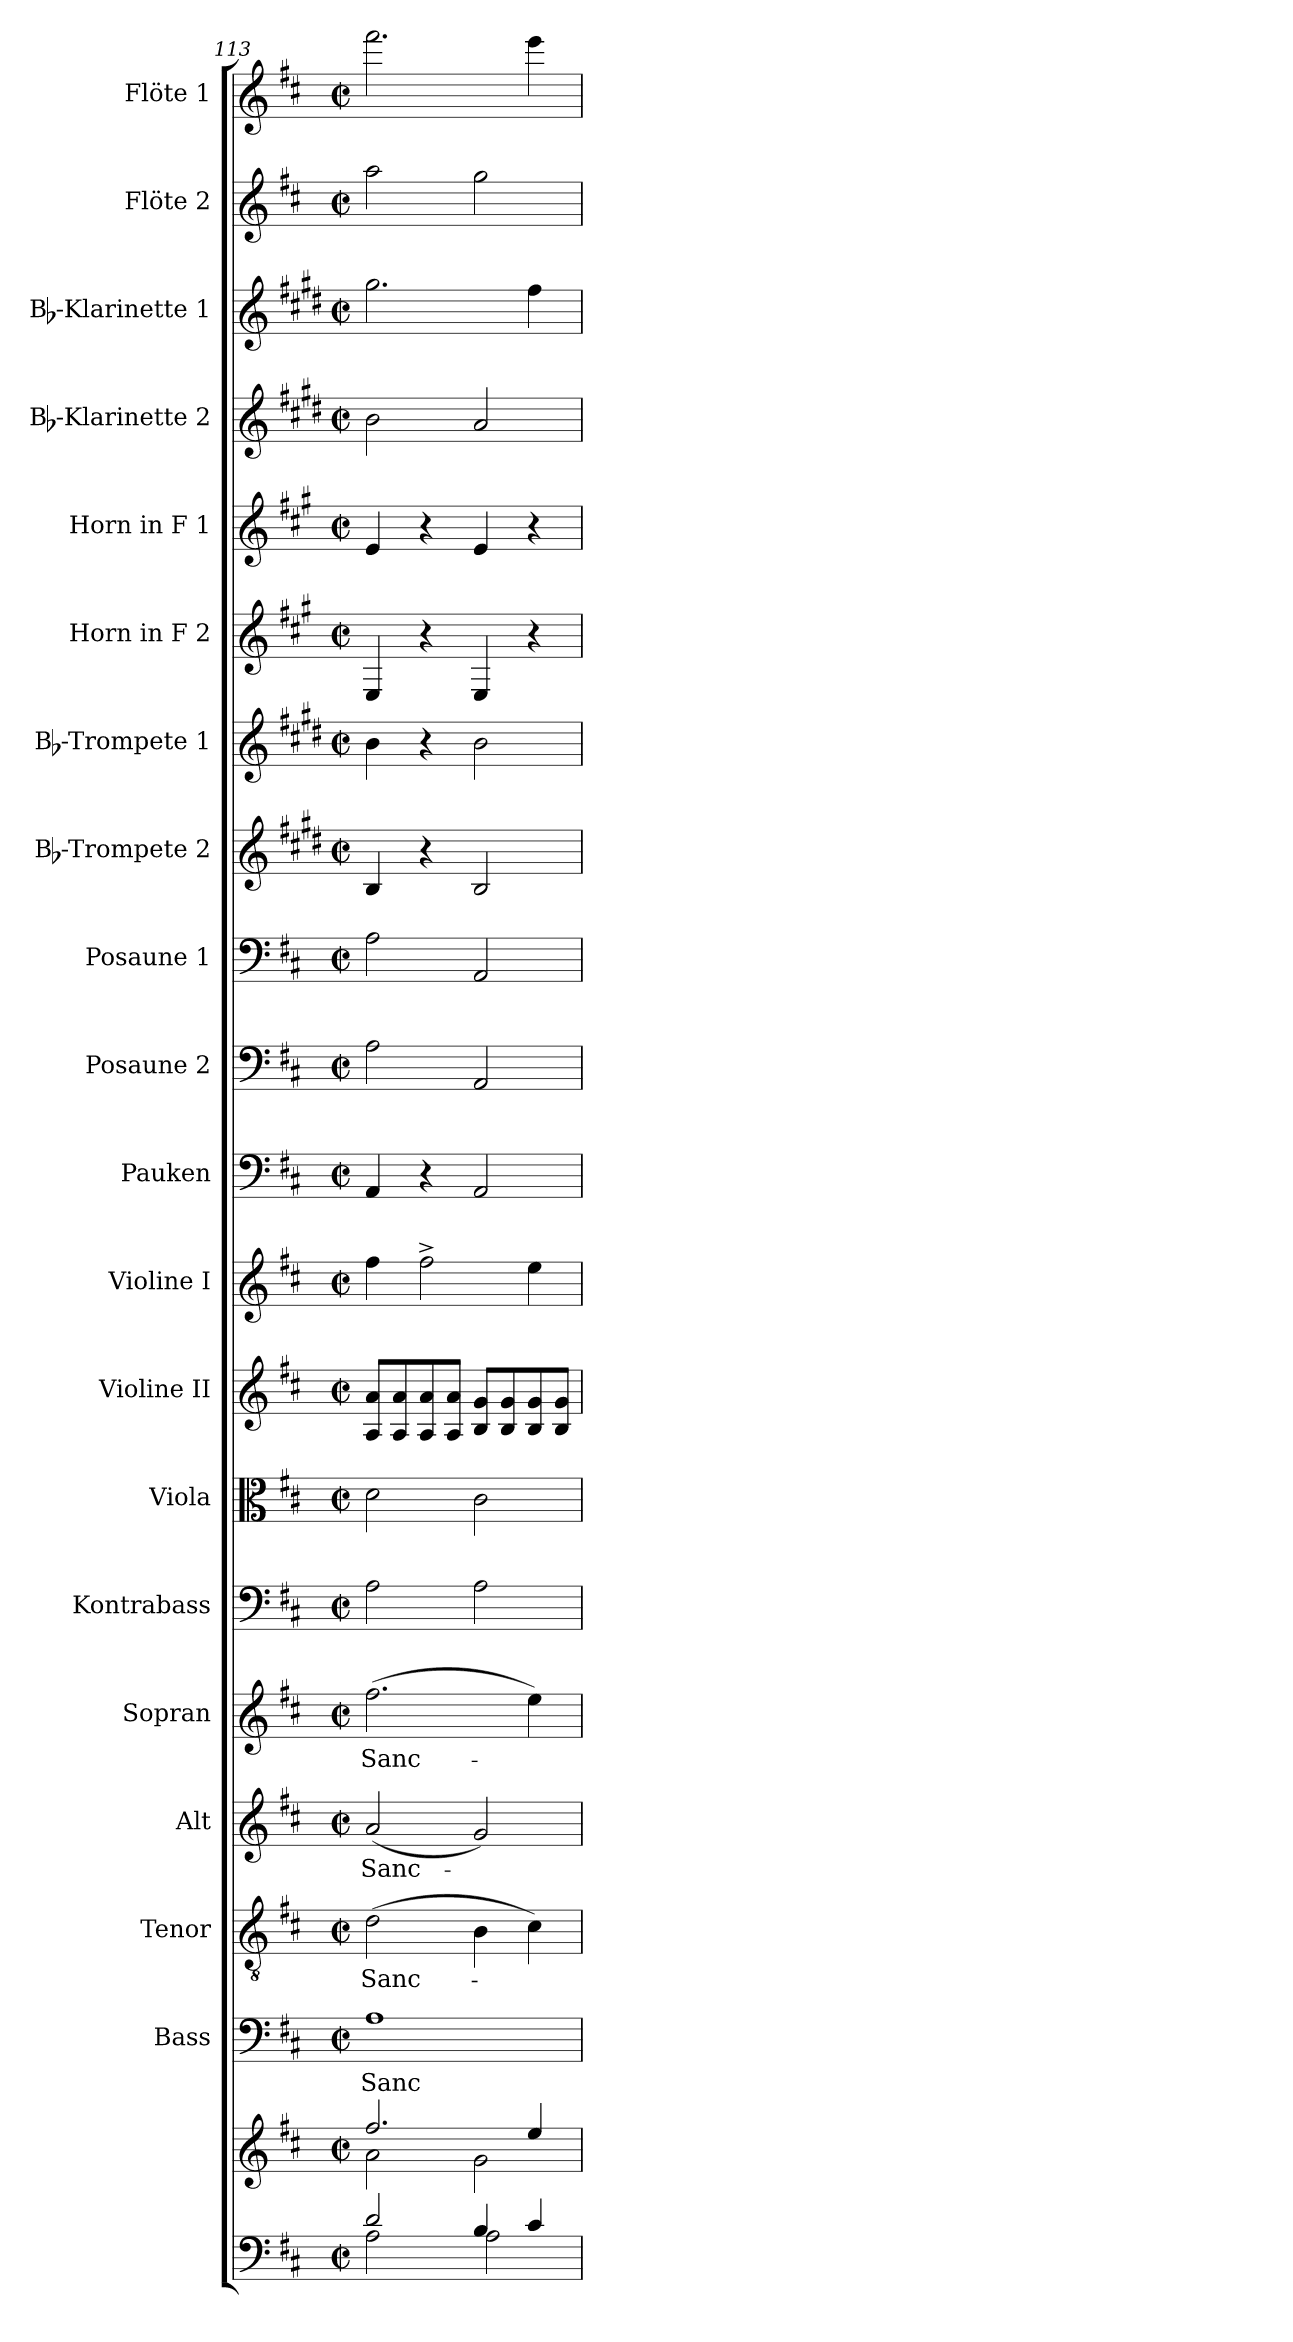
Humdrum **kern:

**kern	**kern	**kern	**text	**kern	**text	**kern	**text	**kern	**text	**kern	**kern	**kern	**kern	**kern	**kern	**kern	**kern	**kern	**kern	**kern	**kern	**kern	**kern	**kern
*part20	*part20	*part19	*part19	*part18	*part18	*part17	*part17	*part16	*part16	*part15	*part14	*part13	*part12	*part11	*part10	*part9	*part8	*part7	*part6	*part5	*part4	*part3	*part2	*part1
*staff21	*staff20	*staff19	*staff19	*staff18	*staff18	*staff17	*staff17	*staff16	*staff16	*staff15	*staff14	*staff13	*staff12	*staff11	*staff10	*staff9	*staff8	*staff7	*staff6	*staff5	*staff4	*staff3	*staff2	*staff1
*	*	*I"Bass	*	*I"Tenor	*	*I"Alt	*	*I"Sopran	*	*I"Kontrabass	*I"Viola	*I"Violine II	*I"Violine I	*I"Pauken	*I"Posaune 2	*I"Posaune 1	*I"Bb-Trompete 2	*I"Bb-Trompete 1	*I"Horn in F 2	*I"Horn in F 1	*I"Bb-Klarinette 2	*I"Bb-Klarinette 1	*I"Flöte 2	*I"Flöte 1
*	*	*I'B.	*	*I'T.	*	*I'A.	*	*I'S.	*	*I'Kb.	*I'Vla.	*I'Vl. II	*I'Vl. I	*I'Pk.	*I'Pos. 2	*I'Pos. 1	*I'Bb Trp. 2	*I'Bb Trp. 1	*	*	*I'Bb Kl. 2	*I'Bb Kl. 1	*I'Fl. 2	*I'Fl. 1
*clefF4	*clefG2	*clefF4	*	*clefGv2	*	*clefG2	*	*clefG2	*	*clefF4	*clefC3	*clefG2	*clefG2	*clefF4	*clefF4	*clefF4	*clefG2	*clefG2	*clefG2	*clefG2	*clefG2	*clefG2	*clefG2	*clefG2
*	*	*	*	*	*	*	*	*	*	*ITrd7c12	*	*	*	*	*	*	*ITrd1c2	*ITrd1c2	*ITrd4c7	*ITrd4c7	*ITrd1c2	*ITrd1c2	*	*
*k[f#c#]	*k[f#c#]	*k[f#c#]	*	*k[f#c#]	*	*k[f#c#]	*	*k[f#c#]	*	*k[f#c#]	*k[f#c#]	*k[f#c#]	*k[f#c#]	*k[f#c#]	*k[f#c#]	*k[f#c#]	*k[f#c#]	*k[f#c#]	*k[f#c#]	*k[f#c#]	*k[f#c#]	*k[f#c#]	*k[f#c#]	*k[f#c#]
*D:	*D:	*D:	*	*D:	*	*D:	*	*D:	*	*D:	*D:	*D:	*D:	*D:	*D:	*D:	*D:	*D:	*D:	*D:	*D:	*D:	*D:	*D:
*M2/2	*M2/2	*M2/2	*	*M2/2	*	*M2/2	*	*M2/2	*	*M2/2	*M2/2	*M2/2	*M2/2	*M2/2	*M2/2	*M2/2	*M2/2	*M2/2	*M2/2	*M2/2	*M2/2	*M2/2	*M2/2	*M2/2
*met(c|)	*met(c|)	*met(c|)	*	*met(c|)	*	*met(c|)	*	*met(c|)	*	*met(c|)	*met(c|)	*met(c|)	*met(c|)	*met(c|)	*met(c|)	*met(c|)	*met(c|)	*met(c|)	*met(c|)	*met(c|)	*met(c|)	*met(c|)	*met(c|)	*met(c|)
=113	=113	=113	=113	=113	=113	=113	=113	=113	=113	=113	=113	=113	=113	=113	=113	=113	=113	=113	=113	=113	=113	=113	=113	=113
*^	*^	*	*	*	*	*	*	*	*	*	*	*	*	*	*	*	*	*	*	*	*	*	*	*
!	!	!	!	!	!LO:LY:b	!	!LO:LY:b	!	!LO:LY:b	!	!LO:LY:b	!	!	!	!	!	!	!	!	!	!	!	!	!	!	!
2d/	2A\	2.ff#/	2a\	1A	Sanc-	(>2d\	Sanc-	(<2a/	Sanc-	(>2.ff#\	Sanc-	2AA\	2d\	8A/ 8a/L	4ff#\	4AA/	2A\	2A\	4A/	4a\	4AA/	4A/	2a\	2.ff#\	2aa\	2.fff#\
.	.	.	.	.	.	.	.	.	.	.	.	.	.	8A/ 8a/	.	.	.	.	.	.	.	.	.	.	.	.
.	.	.	.	.	.	.	.	.	.	.	.	.	.	8A/ 8a/	2ff#^>\	4r	.	.	4r	4r	4r	4r	.	.	.	.
.	.	.	.	.	.	.	.	.	.	.	.	.	.	8A/ 8a/J	.	.	.	.	.	.	.	.	.	.	.	.
4B/	2A\	.	2g\	.	.	4B\	.	2g/)	.	.	.	2AA\	2c#\	8B/ 8g/L	.	2AA/	2AA/	2AA/	2A/	2a\	4AA/	4A/	2g/	.	2gg\	.
.	.	.	.	.	.	.	.	.	.	.	.	.	.	8B/ 8g/	.	.	.	.	.	.	.	.	.	.	.	.
4c#/	.	4ee/	.	.	.	4c#\)	.	.	.	4ee\)	.	.	.	8B/ 8g/	4ee\	.	.	.	.	.	4r	4r	.	4ee\	.	4eee\
.	.	.	.	.	.	.	.	.	.	.	.	.	.	8B/ 8g/J	.	.	.	.	.	.	.	.	.	.	.	.
*v	*v	*	*	*	*	*	*	*	*	*	*	*	*	*	*	*	*	*	*	*	*	*	*	*	*	*
*	*v	*v	*	*	*	*	*	*	*	*	*	*	*	*	*	*	*	*	*	*	*	*	*	*	*
=	=	=	=	=	=	=	=	=	=	=	=	=	=	=	=	=	=	=	=	=	=	=	=	=
*-	*-	*-	*-	*-	*-	*-	*-	*-	*-	*-	*-	*-	*-	*-	*-	*-	*-	*-	*-	*-	*-	*-	*-	*-
